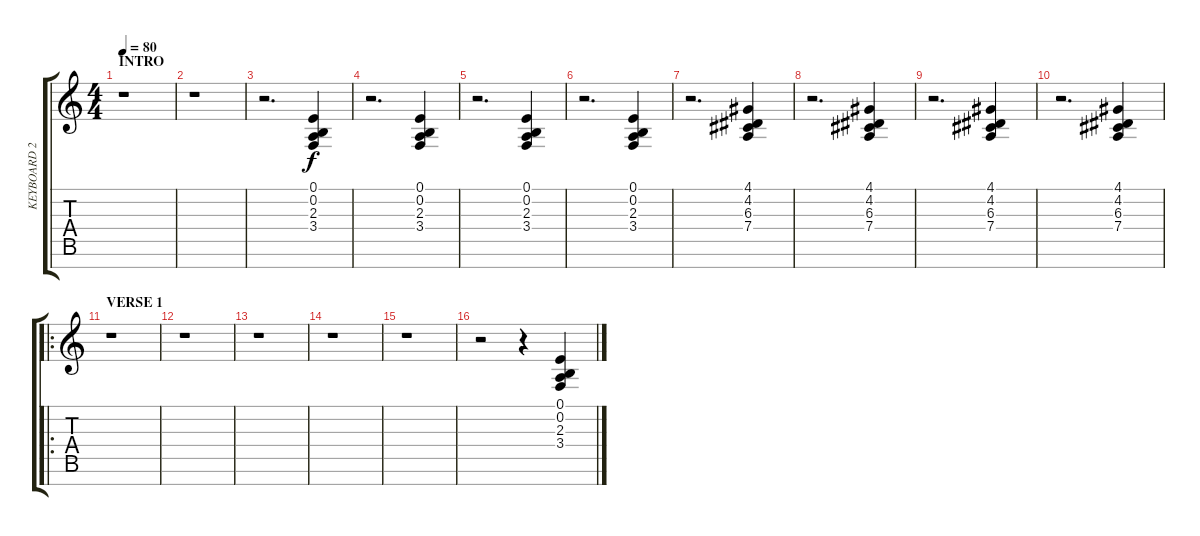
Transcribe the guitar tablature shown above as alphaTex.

\track ("KEYBOARD 2" "KEYBOARD 2") {instrument stringensemble2}
\staff {score tabs}
\tuning (E4 B3 G3 D3 A2 E2 B1) {hide}
\ts (4 4)
\section ("" "INTRO")
\tempo 80
\clef g2
\ks c
r.1{dy f instrument stringensemble2} |
r.1 |
r.2{d} (0.1 0.2 2.3 3.4).4 |
r.2{d} (0.1 0.2 2.3 3.4).4 |
r.2{d} (0.1 0.2 2.3 3.4).4 |
r.2{d} (0.1 0.2 2.3 3.4).4 |
r.2{d} (4.1 4.2 6.3 7.4).4 |
r.2{d} (4.1 4.2 6.3 7.4).4 |
r.2{d} (4.1 4.2 6.3 7.4).4 |
r.2{d} (4.1 4.2 6.3 7.4).4 |
\ro
\section ("" "VERSE 1")
r.1 |
r.1 |
r.1 |
r.1 |
r.1 |
r.2 r.4 (0.1 0.2 2.3 3.4).4
